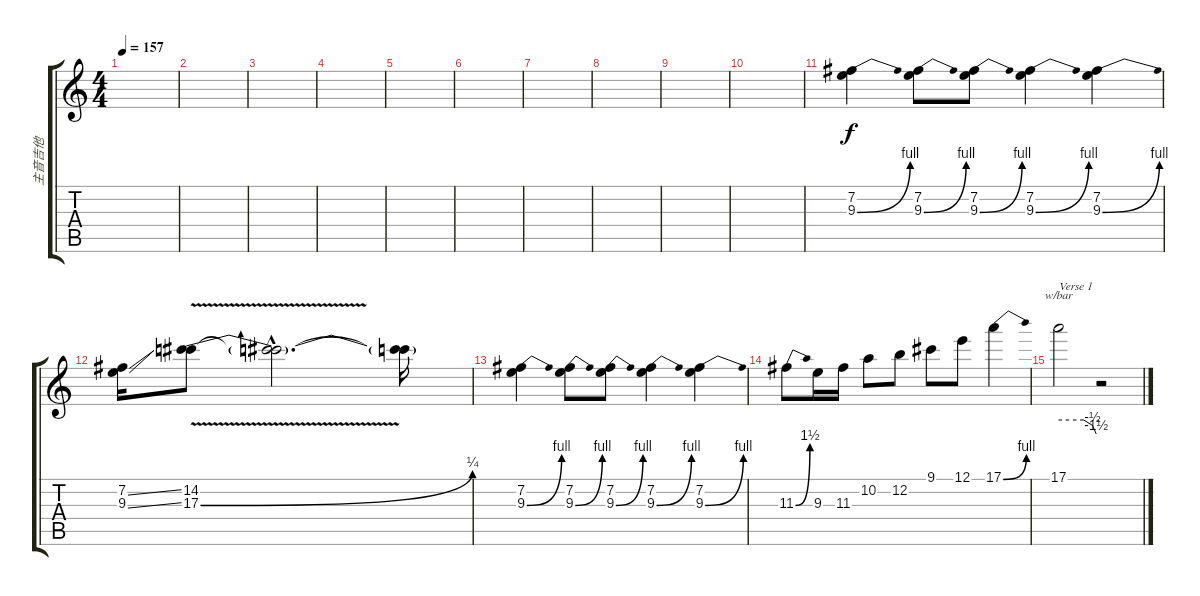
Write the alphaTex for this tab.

\track ("主音吉他" "主音吉他") {instrument overdrivenguitar}
\staff {score tabs}
\tuning (E4 B3 G3 D3 A2 E2) {hide}
\ts (4 4)
\tempo 157
\clef g2
\ks c
|
|
|
|
|
|
|
|
|
|
(7.2 9.3{be (bend 0 0 60 4)}).4 (7.2 9.3{be (bend 0 0 60 4)}).8 (7.2 9.3{be (bend 0 0 60 4)}).8 (7.2 9.3{be (bend 0 0 60 4)}).4 (7.2 9.3{be (bend 0 0 60 4)}).4 |
(7.2{ss} 9.3{ss}).16 (14.2{v} 17.3{be (bend 0 0 60 1) v}).8 (14.2{hac t} 17.3{hac t}).2{d} (14.2{t} 17.3{t}).16 |
(7.2 9.3{be (bend 0 0 60 4)}).4 (7.2 9.3{be (bend 0 0 60 4)}).8 (7.2 9.3{be (bend 0 0 60 4)}).8 (7.2 9.3{be (bend 0 0 60 4)}).4 (7.2 9.3{be (bend 0 0 60 4)}).4 |
11.3{be (bend 0 0 60 6)}.8 9.3.16 11.3.16 10.2.8 12.2.8 9.1.8 12.1.8 17.1{be (bend 0 0 60 4)}.4 |
17.1.2{tbe (custom default 0 0 40 0 54 -2 60 -6) txt "Verse 1"} r.2
